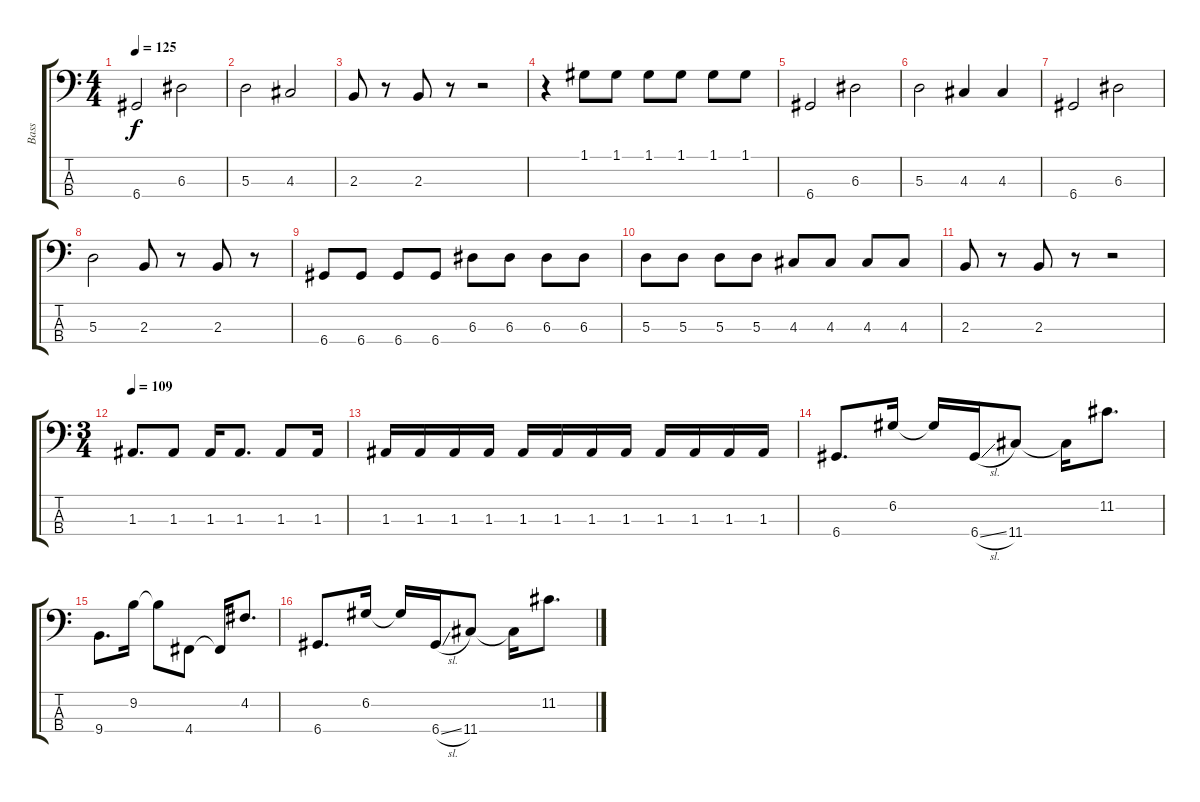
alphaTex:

\track ("Bass" "Bass") {instrument electricbassfinger}
\staff {score tabs}
\tuning (G2 D2 A1 D1) {hide}
\ts (4 4)
\tempo 125
\clef f4
\ks c
6.4.2{dy f} 6.3.2 |
5.3.2 4.3.2 |
2.3.8 r.8 2.3.8 r.8 r.2 |
r.4 1.1.8 1.1.8 1.1.8 1.1.8 1.1.8 1.1.8 |
6.4.2 6.3.2 |
5.3.2 4.3.4 4.3.4 |
6.4.2 6.3.2 |
5.3.2 2.3.8 r.8 2.3.8 r.8 |
6.4.8 6.4.8 6.4.8 6.4.8 6.3.8 6.3.8 6.3.8 6.3.8 |
5.3.8 5.3.8 5.3.8 5.3.8 4.3.8 4.3.8 4.3.8 4.3.8 |
2.3.8 r.8 2.3.8 r.8 r.2 |
\ts (3 4)
\tempo 109
1.3.8{d} 1.3.8 1.3.16 1.3.8{d} 1.3.8 1.3.16 |
1.3.16 1.3.16 1.3.16 1.3.16 1.3.16 1.3.16 1.3.16 1.3.16 1.3.16 1.3.16 1.3.16 1.3.16 |
6.4.8{d} 6.2.16 6.2{t}.16 6.4{sl}.16 11.4.8 11.4{t}.16 11.2.8{d} |
9.4.8{d} 9.2.16 9.2{t}.8 4.4.8 4.4{t}.16 4.2.8{d} |
6.4.8{d} 6.2.16 6.2{t}.16 6.4{sl}.16 11.4.8 11.4{t}.16 11.2.8{d}
